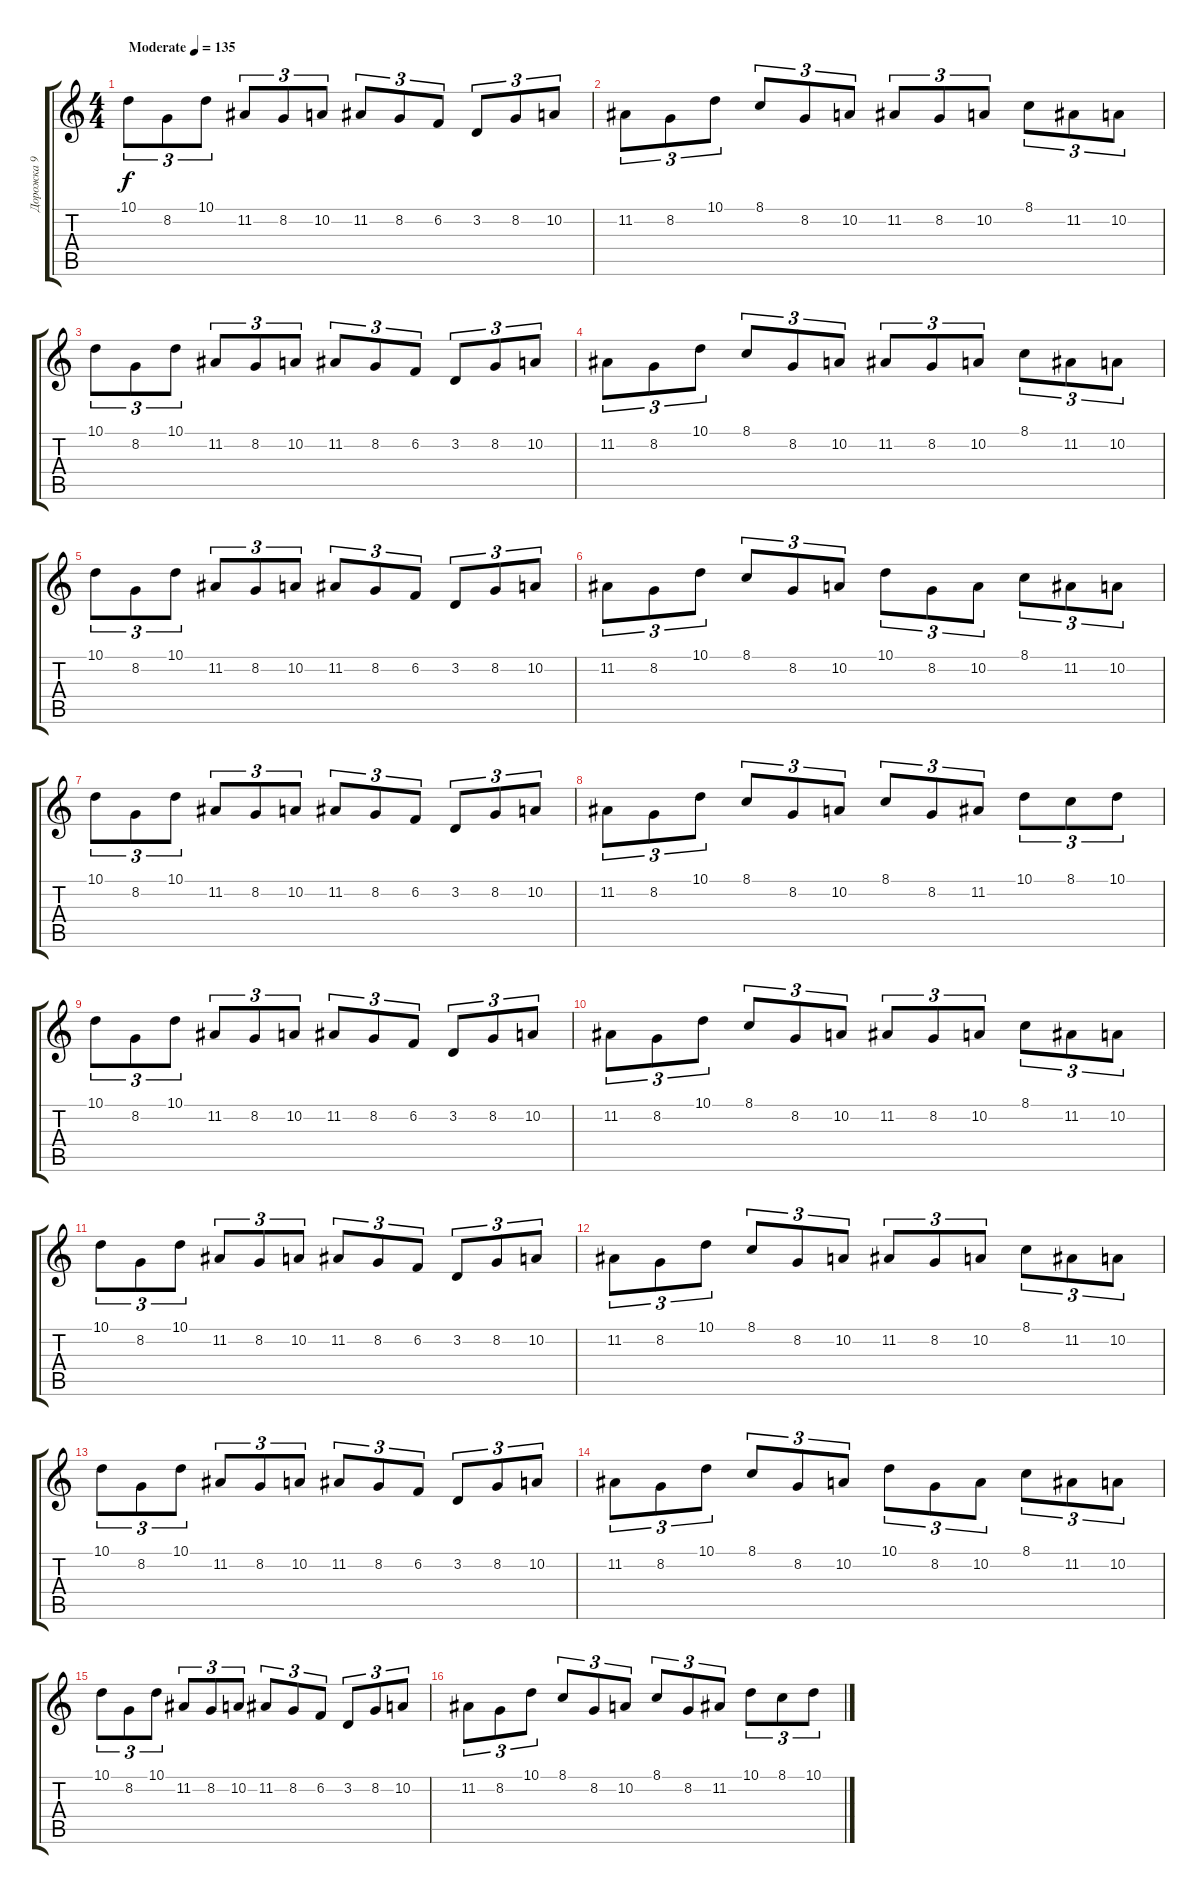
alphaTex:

\track ("Дорожка 9" "Дорожка 9") {instrument accordion}
\staff {score tabs}
\tuning (E4 B3 G3 D3 A2 E2) {hide}
\ts (4 4)
\tempo (135 "Moderate")
\clef g2
\ks c
10.1.8{tu (3 2) dy f instrument accordion} 8.2.8{tu (3 2)} 10.1.8{tu (3 2)} 11.2.8{tu (3 2)} 8.2.8{tu (3 2)} 10.2.8{tu (3 2)} 11.2.8{tu (3 2)} 8.2.8{tu (3 2)} 6.2.8{tu (3 2)} 3.2.8{tu (3 2)} 8.2.8{tu (3 2)} 10.2.8{tu (3 2)} |
11.2.8{tu (3 2)} 8.2.8{tu (3 2)} 10.1.8{tu (3 2)} 8.1.8{tu (3 2)} 8.2.8{tu (3 2)} 10.2.8{tu (3 2)} 11.2.8{tu (3 2)} 8.2.8{tu (3 2)} 10.2.8{tu (3 2)} 8.1.8{tu (3 2)} 11.2.8{tu (3 2)} 10.2.8{tu (3 2)} |
10.1.8{tu (3 2)} 8.2.8{tu (3 2)} 10.1.8{tu (3 2)} 11.2.8{tu (3 2)} 8.2.8{tu (3 2)} 10.2.8{tu (3 2)} 11.2.8{tu (3 2)} 8.2.8{tu (3 2)} 6.2.8{tu (3 2)} 3.2.8{tu (3 2)} 8.2.8{tu (3 2)} 10.2.8{tu (3 2)} |
11.2.8{tu (3 2)} 8.2.8{tu (3 2)} 10.1.8{tu (3 2)} 8.1.8{tu (3 2)} 8.2.8{tu (3 2)} 10.2.8{tu (3 2)} 11.2.8{tu (3 2)} 8.2.8{tu (3 2)} 10.2.8{tu (3 2)} 8.1.8{tu (3 2)} 11.2.8{tu (3 2)} 10.2.8{tu (3 2)} |
10.1.8{tu (3 2)} 8.2.8{tu (3 2)} 10.1.8{tu (3 2)} 11.2.8{tu (3 2)} 8.2.8{tu (3 2)} 10.2.8{tu (3 2)} 11.2.8{tu (3 2)} 8.2.8{tu (3 2)} 6.2.8{tu (3 2)} 3.2.8{tu (3 2)} 8.2.8{tu (3 2)} 10.2.8{tu (3 2)} |
11.2.8{tu (3 2)} 8.2.8{tu (3 2)} 10.1.8{tu (3 2)} 8.1.8{tu (3 2)} 8.2.8{tu (3 2)} 10.2.8{tu (3 2)} 10.1.8{tu (3 2)} 8.2.8{tu (3 2)} 10.2.8{tu (3 2)} 8.1.8{tu (3 2)} 11.2.8{tu (3 2)} 10.2.8{tu (3 2)} |
10.1.8{tu (3 2)} 8.2.8{tu (3 2)} 10.1.8{tu (3 2)} 11.2.8{tu (3 2)} 8.2.8{tu (3 2)} 10.2.8{tu (3 2)} 11.2.8{tu (3 2)} 8.2.8{tu (3 2)} 6.2.8{tu (3 2)} 3.2.8{tu (3 2)} 8.2.8{tu (3 2)} 10.2.8{tu (3 2)} |
11.2.8{tu (3 2)} 8.2.8{tu (3 2)} 10.1.8{tu (3 2)} 8.1.8{tu (3 2)} 8.2.8{tu (3 2)} 10.2.8{tu (3 2)} 8.1.8{tu (3 2)} 8.2.8{tu (3 2)} 11.2.8{tu (3 2)} 10.1.8{tu (3 2)} 8.1.8{tu (3 2)} 10.1.8{tu (3 2)} |
10.1.8{tu (3 2)} 8.2.8{tu (3 2)} 10.1.8{tu (3 2)} 11.2.8{tu (3 2)} 8.2.8{tu (3 2)} 10.2.8{tu (3 2)} 11.2.8{tu (3 2)} 8.2.8{tu (3 2)} 6.2.8{tu (3 2)} 3.2.8{tu (3 2)} 8.2.8{tu (3 2)} 10.2.8{tu (3 2)} |
11.2.8{tu (3 2)} 8.2.8{tu (3 2)} 10.1.8{tu (3 2)} 8.1.8{tu (3 2)} 8.2.8{tu (3 2)} 10.2.8{tu (3 2)} 11.2.8{tu (3 2)} 8.2.8{tu (3 2)} 10.2.8{tu (3 2)} 8.1.8{tu (3 2)} 11.2.8{tu (3 2)} 10.2.8{tu (3 2)} |
10.1.8{tu (3 2)} 8.2.8{tu (3 2)} 10.1.8{tu (3 2)} 11.2.8{tu (3 2)} 8.2.8{tu (3 2)} 10.2.8{tu (3 2)} 11.2.8{tu (3 2)} 8.2.8{tu (3 2)} 6.2.8{tu (3 2)} 3.2.8{tu (3 2)} 8.2.8{tu (3 2)} 10.2.8{tu (3 2)} |
11.2.8{tu (3 2)} 8.2.8{tu (3 2)} 10.1.8{tu (3 2)} 8.1.8{tu (3 2)} 8.2.8{tu (3 2)} 10.2.8{tu (3 2)} 11.2.8{tu (3 2)} 8.2.8{tu (3 2)} 10.2.8{tu (3 2)} 8.1.8{tu (3 2)} 11.2.8{tu (3 2)} 10.2.8{tu (3 2)} |
10.1.8{tu (3 2)} 8.2.8{tu (3 2)} 10.1.8{tu (3 2)} 11.2.8{tu (3 2)} 8.2.8{tu (3 2)} 10.2.8{tu (3 2)} 11.2.8{tu (3 2)} 8.2.8{tu (3 2)} 6.2.8{tu (3 2)} 3.2.8{tu (3 2)} 8.2.8{tu (3 2)} 10.2.8{tu (3 2)} |
11.2.8{tu (3 2)} 8.2.8{tu (3 2)} 10.1.8{tu (3 2)} 8.1.8{tu (3 2)} 8.2.8{tu (3 2)} 10.2.8{tu (3 2)} 10.1.8{tu (3 2)} 8.2.8{tu (3 2)} 10.2.8{tu (3 2)} 8.1.8{tu (3 2)} 11.2.8{tu (3 2)} 10.2.8{tu (3 2)} |
10.1.8{tu (3 2)} 8.2.8{tu (3 2)} 10.1.8{tu (3 2)} 11.2.8{tu (3 2)} 8.2.8{tu (3 2)} 10.2.8{tu (3 2)} 11.2.8{tu (3 2)} 8.2.8{tu (3 2)} 6.2.8{tu (3 2)} 3.2.8{tu (3 2)} 8.2.8{tu (3 2)} 10.2.8{tu (3 2)} |
11.2.8{tu (3 2)} 8.2.8{tu (3 2)} 10.1.8{tu (3 2)} 8.1.8{tu (3 2)} 8.2.8{tu (3 2)} 10.2.8{tu (3 2)} 8.1.8{tu (3 2)} 8.2.8{tu (3 2)} 11.2.8{tu (3 2)} 10.1.8{tu (3 2)} 8.1.8{tu (3 2)} 10.1.8{tu (3 2)}
